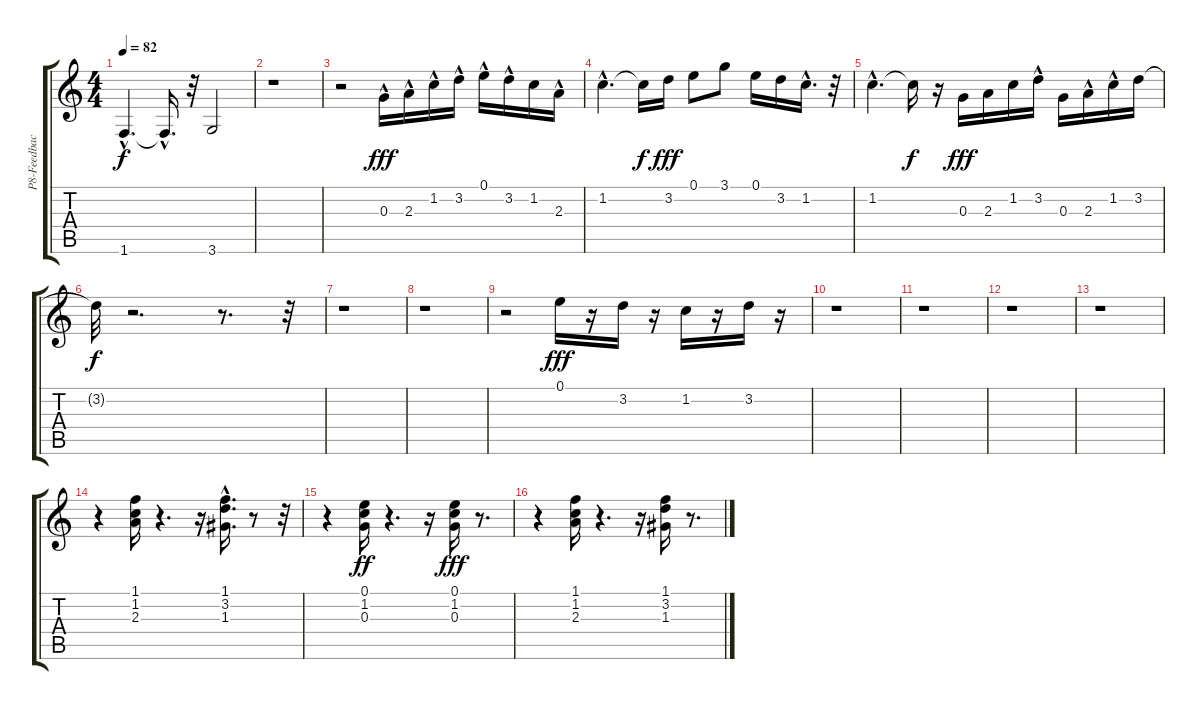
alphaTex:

\track ("P8-Feedback Gtr2" "P8-Feedbac") {instrument distortionguitar}
\staff {score tabs}
\tuning (E4 B3 G3 D3 A2 E2) {hide}
\ts (4 4)
\tempo 82
\clef g2
\ks c
1.6{hac}.4{d dy f} 1.6{hac t}.16{d} r.32 3.6.2 |
r.1 |
r.2 0.3{hac}.16{dy fff} 2.3{hac}.16 1.2{hac}.16 3.2{hac}.16 0.1{hac}.16 3.2{hac}.16 1.2.16 2.3{hac}.16 |
1.2{hac}.4{d} 1.2{t}.16{dy f} 3.2.16{dy fff} 0.1.8 3.1.8 0.1.16 3.2.16 1.2{hac}.16{d} r.32 |
1.2{hac}.4{d} 1.2{t}.16{dy f} r.16 0.3.16{dy fff} 2.3.16 1.2.16 3.2{hac}.16 0.3.16 2.3{hac}.16 1.2{hac}.16 3.2.16 |
3.2{t}.32{dy f} r.2{d} r.8{d} r.32 |
r.1 |
r.1 |
r.2 0.1.16{dy fff} r.16 3.2.16 r.16 1.2.16 r.16 3.2.16 r.16 |
r.1 |
r.1 |
r.1 |
r.1 |
r.4 (1.1 1.2 2.3).16{volume 16} r.4{d} r.16 (1.1 3.2 1.3{hac}).16{d} r.8 r.32 |
r.4 (0.1 1.2 0.3).16{dy ff} r.4{d} r.16 (0.1 1.2 0.3).16{dy fff} r.8{d} |
r.4 (1.1 1.2 2.3).16 r.4{d} r.16 (1.1 3.2 1.3).16 r.8{d}
